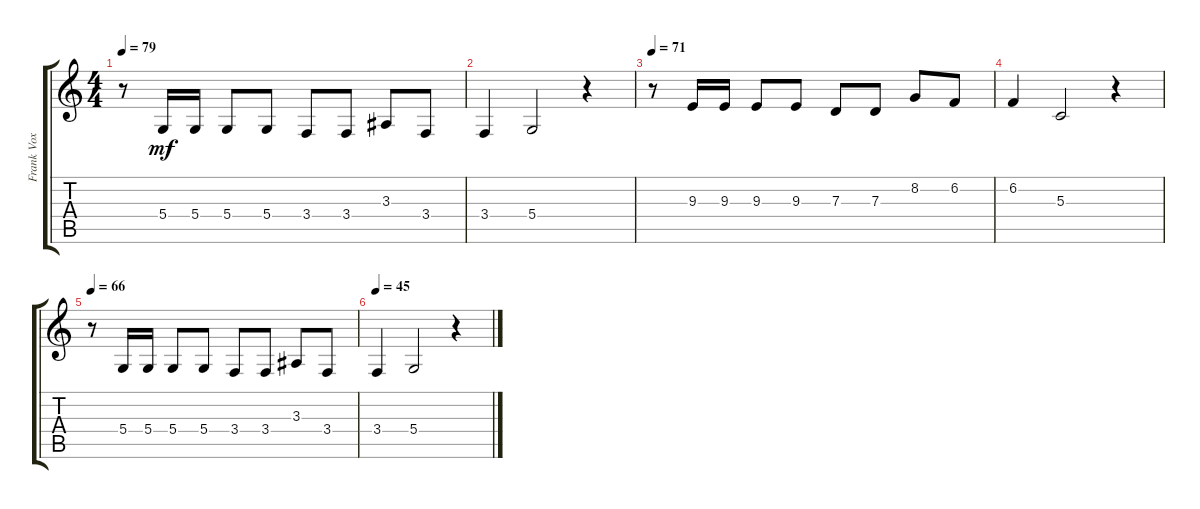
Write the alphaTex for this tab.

\track ("Frank Vox" "Frank Vox") {instrument lead6voice}
\staff {score tabs}
\tuning (E4 B3 G3 D3 A2 E2) {hide}
\ts (4 4)
\tempo 79
\clef g2
\ks c
r.8{dy f} 5.4.16{dy mf} 5.4.16 5.4.8 5.4.8 3.4.8 3.4.8 3.3.8 3.4.8 |
3.4.4 5.4.2 r.4 |
\tempo 71
r.8 9.3.16 9.3.16 9.3.8 9.3.8 7.3.8 7.3.8 8.2.8 6.2.8 |
6.2.4 5.3.2 r.4 |
\tempo 66
r.8 5.4.16 5.4.16 5.4.8 5.4.8 3.4.8 3.4.8 3.3.8 3.4.8 |
\tempo 45
3.4.4 5.4.2 r.4
